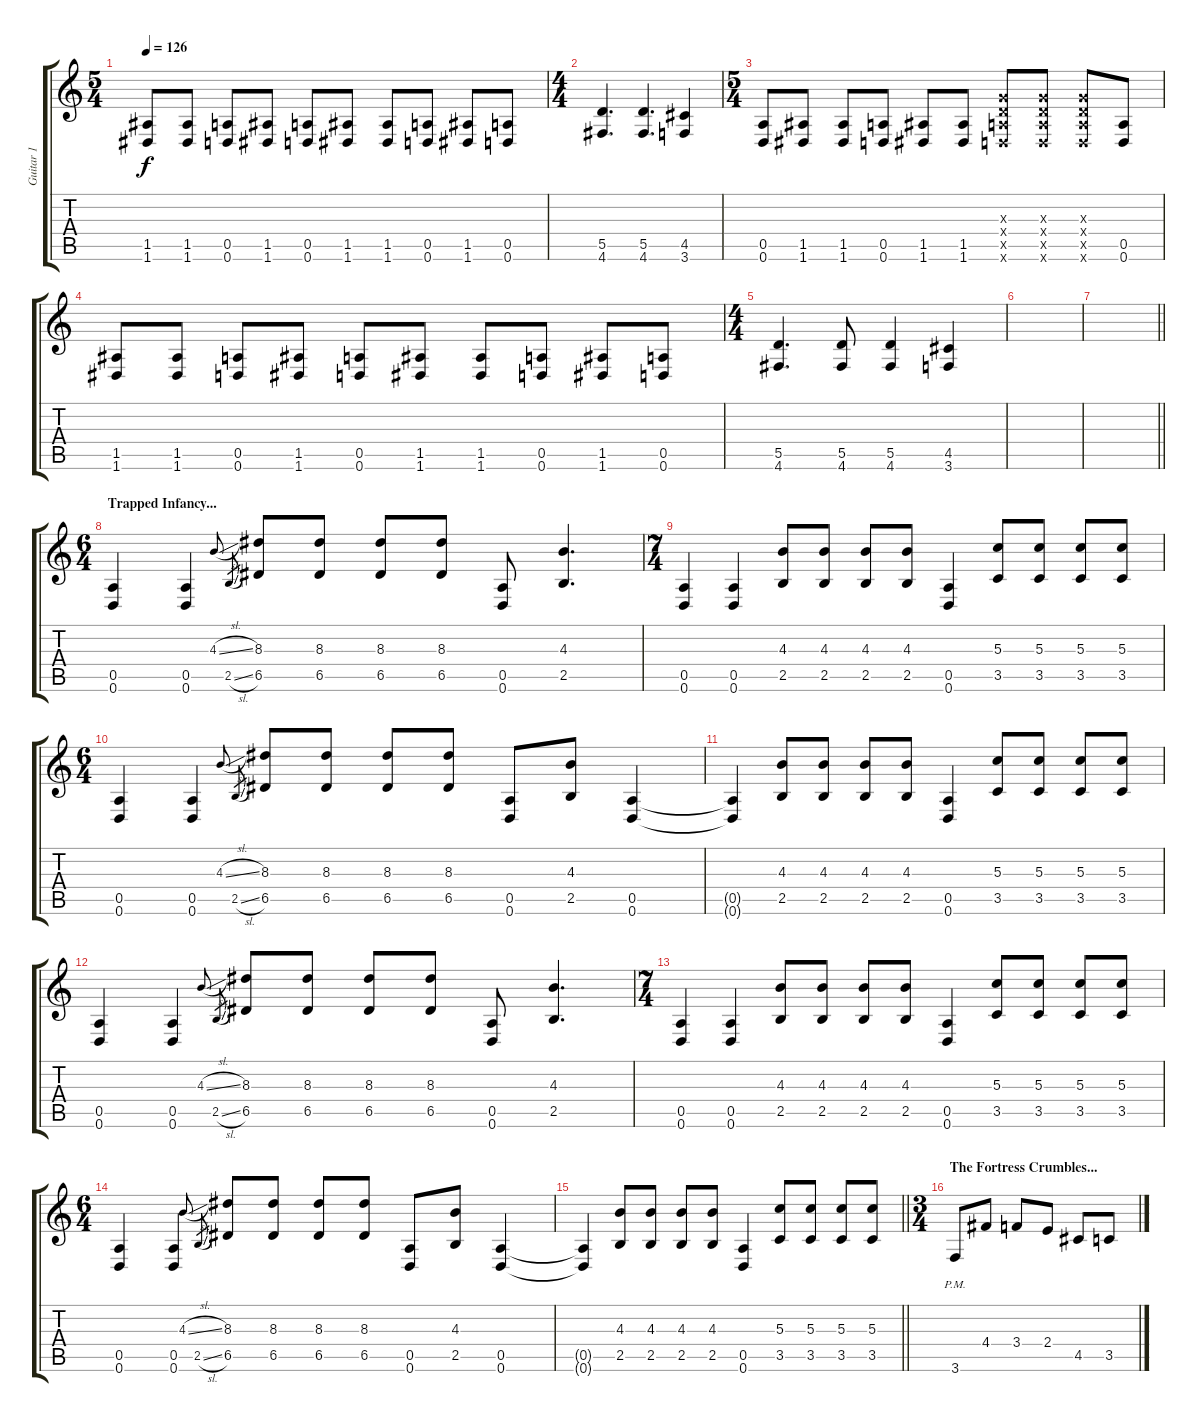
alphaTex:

\track ("Guitar 1" "Guitar 1") {instrument distortionguitar}
\staff {score tabs}
\tuning (E4 B3 G3 D3 A2 D2) {hide}
\ts (5 4)
\tempo 126
\clef g2
\ks c
(1.5 1.6).8{dy f} (1.5 1.6).8 (0.5 0.6).8 (1.5 1.6).8 (0.5 0.6).8 (1.5 1.6).8 (1.5 1.6).8 (0.5 0.6).8 (1.5 1.6).8 (0.5 0.6).8 |
\ts (4 4)
(5.5 4.6).4{d} (5.5 4.6).4{d} (4.5 3.6).4 |
\ts (5 4)
(0.5 0.6).8 (1.5 1.6).8 (1.5 1.6).8 (0.5 0.6).8 (1.5 1.6).8 (1.5 1.6).8 (0.3{x} 0.4{x} 0.5{x} 0.6{x}).8 (0.3{x} 0.4{x} 0.5{x} 0.6{x}).8 (0.3{x} 0.4{x} 0.5{x} 0.6{x}).8 (0.5 0.6).8 |
(1.5 1.6).8 (1.5 1.6).8 (0.5 0.6).8 (1.5 1.6).8 (0.5 0.6).8 (1.5 1.6).8 (1.5 1.6).8 (0.5 0.6).8 (1.5 1.6).8 (0.5 0.6).8 |
\ts (4 4)
(5.5 4.6).4{d} (5.5 4.6).8 (5.5 4.6).4 (4.5 3.6).4 |
|
\barLineRight lightlight
|
\ts (6 4)
\section ("" "Trapped Infancy...")
(0.5 0.6).4 (0.5 0.6).4 4.3{sl}.16{gr onbeat} 2.5{sl}.16{gr} (8.3 6.5).8 (8.3 6.5).8 (8.3 6.5).8 (8.3 6.5).8 (0.5 0.6).8 (4.3 2.5).4{d} |
\ts (7 4)
(0.5 0.6).4 (0.5 0.6).4 (4.3 2.5).8 (4.3 2.5).8 (4.3 2.5).8 (4.3 2.5).8 (0.5 0.6).4 (5.3 3.5).8 (5.3 3.5).8 (5.3 3.5).8 (5.3 3.5).8 |
\ts (6 4)
(0.5 0.6).4 (0.5 0.6).4 4.3{sl}.16{gr onbeat} 2.5{sl}.16{gr} (8.3 6.5).8 (8.3 6.5).8 (8.3 6.5).8 (8.3 6.5).8 (0.5 0.6).8 (4.3 2.5).8 (0.5 0.6).4 |
(0.5{t} 0.6{t}).4 (4.3 2.5).8 (4.3 2.5).8 (4.3 2.5).8 (4.3 2.5).8 (0.5 0.6).4 (5.3 3.5).8 (5.3 3.5).8 (5.3 3.5).8 (5.3 3.5).8 |
(0.5 0.6).4 (0.5 0.6).4 4.3{sl}.16{gr onbeat} 2.5{sl}.16{gr} (8.3 6.5).8 (8.3 6.5).8 (8.3 6.5).8 (8.3 6.5).8 (0.5 0.6).8 (4.3 2.5).4{d} |
\ts (7 4)
(0.5 0.6).4 (0.5 0.6).4 (4.3 2.5).8 (4.3 2.5).8 (4.3 2.5).8 (4.3 2.5).8 (0.5 0.6).4 (5.3 3.5).8 (5.3 3.5).8 (5.3 3.5).8 (5.3 3.5).8 |
\ts (6 4)
(0.5 0.6).4 (0.5 0.6).4 4.3{sl}.16{gr onbeat} 2.5{sl}.16{gr} (8.3 6.5).8 (8.3 6.5).8 (8.3 6.5).8 (8.3 6.5).8 (0.5 0.6).8 (4.3 2.5).8 (0.5 0.6).4 |
\barLineRight lightlight
(0.5{t} 0.6{t}).4 (4.3 2.5).8 (4.3 2.5).8 (4.3 2.5).8 (4.3 2.5).8 (0.5 0.6).4 (5.3 3.5).8 (5.3 3.5).8 (5.3 3.5).8 (5.3 3.5).8 |
\ts (3 4)
\section ("" "The Fortress Crumbles...")
3.6{pm}.8{instrument overdrivenguitar} 4.4.8 3.4.8 2.4.8 4.5.8 3.5.8
